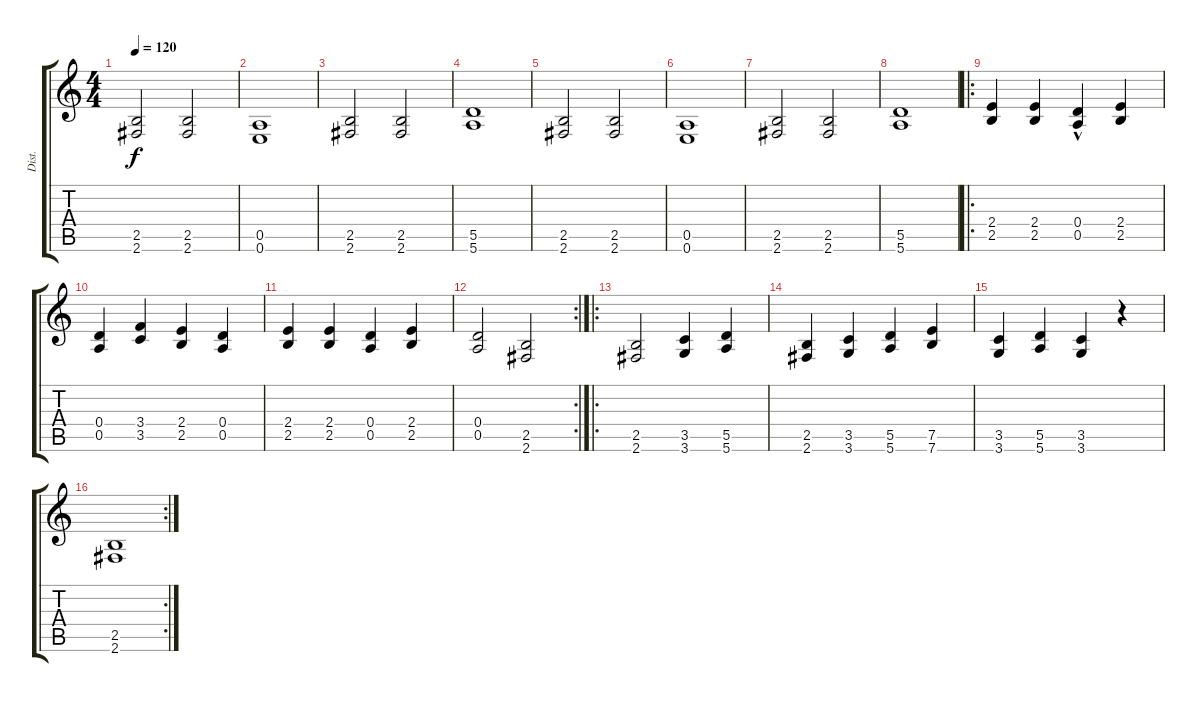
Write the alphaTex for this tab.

\track ("Dist." "Dist.") {instrument overdrivenguitar}
\staff {score tabs}
\tuning (E4 B3 G3 D3 A2 E2) {hide}
\ts (4 4)
\tempo 120
\clef g2
\ks c
(2.5 2.6).2{dy f} (2.5 2.6).2 |
(0.5 0.6).1 |
(2.5 2.6).2 (2.5 2.6).2 |
(5.5 5.6).1 |
(2.5 2.6).2 (2.5 2.6).2 |
(0.5 0.6).1 |
(2.5 2.6).2 (2.5 2.6).2 |
(5.5 5.6).1 |
\ro
(2.4 2.5).4 (2.4 2.5).4 (0.4 0.5{hac}).4 (2.4 2.5).4 |
(0.4 0.5).4 (3.4 3.5).4 (2.4 2.5).4 (0.4 0.5).4 |
(2.4 2.5).4 (2.4 2.5).4 (0.4 0.5).4 (2.4 2.5).4 |
\rc 2
(0.4 0.5).2 (2.5 2.6).2 |
\ro
(2.5 2.6).2 (3.5 3.6).4 (5.5 5.6).4 |
(2.5 2.6).4 (3.5 3.6).4 (5.5 5.6).4 (7.5 7.6).4 |
(3.5 3.6).4 (5.5 5.6).4 (3.5 3.6).4 r.4 |
\rc 2
(2.5 2.6).1
